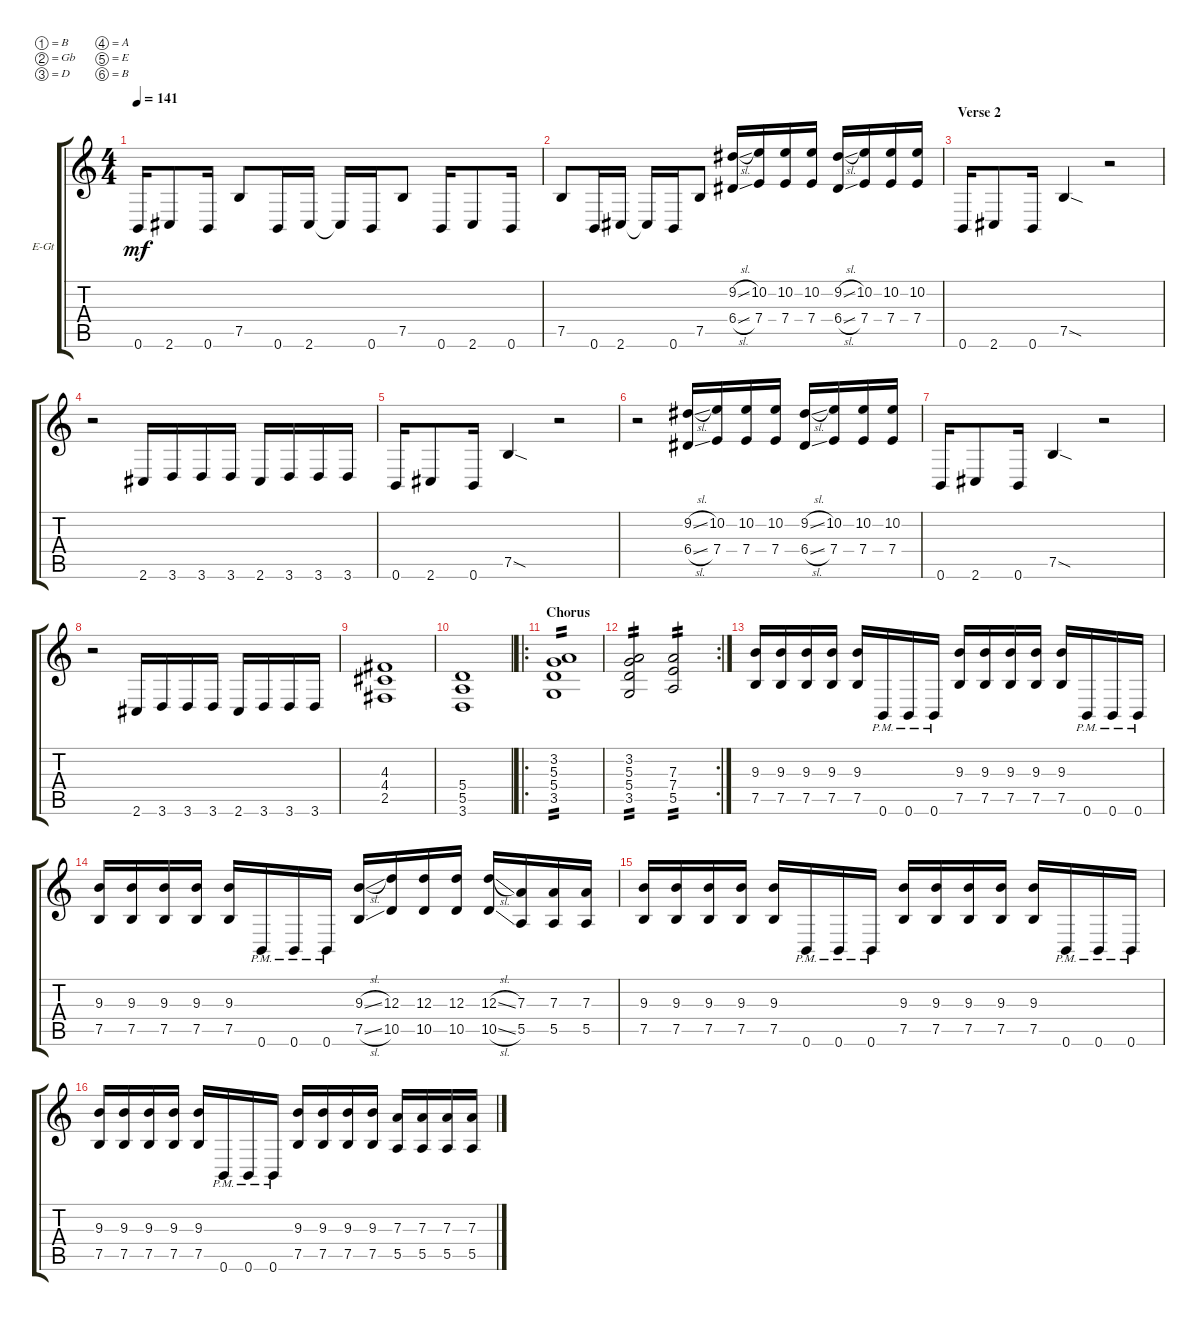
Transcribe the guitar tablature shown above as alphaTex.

\bracketExtendMode groupsimilarinstruments
\firstSystemTrackNameOrientation horizontal
\otherSystemsTrackNameOrientation horizontal
\track ("Electric Guitar 2" "E-Gt") {instrument distortionguitar}
\staff {score tabs}
\tuning (B3 Gb3 D3 A2 E2 B1)
\ts (4 4)
\tempo 141
\clef g2
\ks c
0.6.16{dy mf} 2.6.8 0.6.16 7.5.8 0.6.16 2.6.16 2.6{t}.16 0.6.16 7.5.8 0.6.16 2.6.8 0.6.16 |
7.5.8 0.6.16 2.6.16 2.6{t}.16 0.6.16 7.5.8 (6.4{sl} 9.2{sl}).16 (7.4 10.2).16 (7.4 10.2).16 (7.4 10.2).16 (6.4{sl} 9.2{sl}).16 (7.4 10.2).16 (7.4 10.2).16 (7.4 10.2).16 |
\section ("" "Verse 2")
0.6.16 2.6.8 0.6.16 7.5{sod}.4 r.2 |
r.2 2.6.16 3.6.16 3.6.16 3.6.16 2.6.16 3.6.16 3.6.16 3.6.16 |
0.6.16 2.6.8 0.6.16 7.5{sod}.4 r.2 |
r.2 (6.4{sl} 9.2{sl}).16 (7.4 10.2).16 (7.4 10.2).16 (7.4 10.2).16 (6.4{sl} 9.2{sl}).16 (7.4 10.2).16 (7.4 10.2).16 (7.4 10.2).16 |
0.6.16 2.6.8 0.6.16 7.5{sod}.4 r.2 |
r.2 2.6.16 3.6.16 3.6.16 3.6.16 2.6.16 3.6.16 3.6.16 3.6.16 |
(2.5 4.4 4.3).1 |
(3.6 5.5 5.4).1 |
\ro
\section ("" "Chorus")
(3.5 5.4 5.3 3.2).1{tp 2} |
\rc 2
(3.5 5.4 5.3 3.2).2{tp 2} (5.5 7.4 7.3).2{tp 2} |
(7.5 9.3).16 (7.5 9.3).16 (7.5 9.3).16 (7.5 9.3).16 (7.5 9.3).16 0.6{pm}.16 0.6{pm}.16 0.6{pm}.16 (7.5 9.3).16 (7.5 9.3).16 (7.5 9.3).16 (7.5 9.3).16 (7.5 9.3).16 0.6{pm}.16 0.6{pm}.16 0.6{pm}.16 |
(7.5 9.3).16 (7.5 9.3).16 (7.5 9.3).16 (7.5 9.3).16 (7.5 9.3).16 0.6{pm}.16 0.6{pm}.16 0.6{pm}.16 (7.5{sl} 9.3{sl}).16 (10.5 12.3).16 (10.5 12.3).16 (10.5 12.3).16 (10.5{sl} 12.3{sl}).16 (5.5 7.3).16 (5.5 7.3).16 (5.5 7.3).16 |
(7.5 9.3).16 (7.5 9.3).16 (7.5 9.3).16 (7.5 9.3).16 (7.5 9.3).16 0.6{pm}.16 0.6{pm}.16 0.6{pm}.16 (7.5 9.3).16 (7.5 9.3).16 (7.5 9.3).16 (7.5 9.3).16 (7.5 9.3).16 0.6{pm}.16 0.6{pm}.16 0.6{pm}.16 |
(7.5 9.3).16 (7.5 9.3).16 (7.5 9.3).16 (7.5 9.3).16 (7.5 9.3).16 0.6{pm}.16 0.6{pm}.16 0.6{pm}.16 (7.5 9.3).16 (7.5 9.3).16 (7.5 9.3).16 (7.5 9.3).16 (7.3 5.5).16 (5.5 7.3).16 (5.5 7.3).16 (5.5 7.3).16
